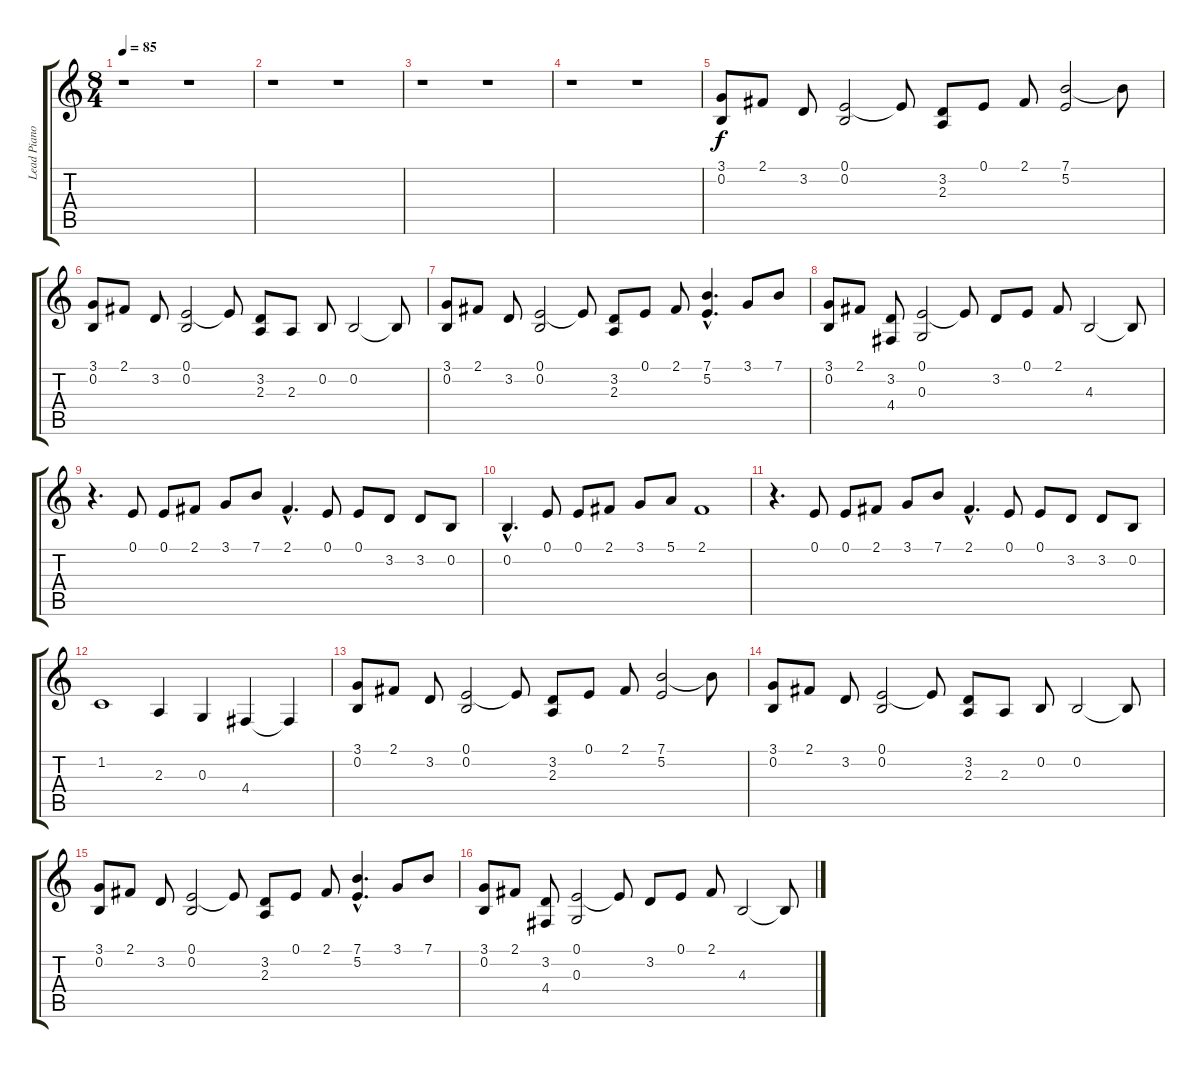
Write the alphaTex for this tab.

\track ("Lead Piano" "Lead Piano") {instrument acousticgrandpiano}
\staff {score tabs}
\tuning (E4 B3 G3 D3 A2 E2) {hide}
\ts (8 4)
\tempo 85
\clef g2
\ks c
r.1{dy f instrument acousticgrandpiano} r.1 |
r.1 r.1 |
r.1 r.1 |
r.1 r.1 |
(3.1 0.2).8 2.1.8 3.2.8 (0.1 0.2).2 0.1{t}.8 (3.2 2.3).8 0.1.8 2.1.8 (7.1 5.2).2 7.1{t}.8 |
(3.1 0.2).8 2.1.8 3.2.8 (0.1 0.2).2 0.1{t}.8 (3.2 2.3).8 2.3.8 0.2.8 0.2.2 0.2{t}.8 |
(3.1 0.2).8 2.1.8 3.2.8 (0.1 0.2).2 0.1{t}.8 (3.2 2.3).8 0.1.8 2.1.8 (7.1{hac} 5.2{hac}).4{d} 3.1.8 7.1.8 |
(3.1 0.2).8 2.1.8 (3.2 4.4).8 (0.1 0.3).2 0.1{t}.8 3.2.8 0.1.8 2.1.8 4.3.2 4.3{t}.8 |
r.4{d} 0.1.8 0.1.8 2.1.8 3.1.8 7.1.8 2.1{hac}.4{d} 0.1.8 0.1.8 3.2.8 3.2.8 0.2.8 |
0.2{hac}.4{d} 0.1.8 0.1.8 2.1.8 3.1.8 5.1.8 2.1.1 |
r.4{d} 0.1.8 0.1.8 2.1.8 3.1.8 7.1.8 2.1{hac}.4{d} 0.1.8 0.1.8 3.2.8 3.2.8 0.2.8 |
1.2.1 2.3.4 0.3.4 4.4.4 4.4{t}.4 |
(3.1 0.2).8 2.1.8 3.2.8 (0.1 0.2).2 0.1{t}.8 (3.2 2.3).8 0.1.8 2.1.8 (7.1 5.2).2 7.1{t}.8 |
(3.1 0.2).8 2.1.8 3.2.8 (0.1 0.2).2 0.1{t}.8 (3.2 2.3).8 2.3.8 0.2.8 0.2.2 0.2{t}.8 |
(3.1 0.2).8 2.1.8 3.2.8 (0.1 0.2).2 0.1{t}.8 (3.2 2.3).8 0.1.8 2.1.8 (7.1{hac} 5.2{hac}).4{d} 3.1.8 7.1.8 |
(3.1 0.2).8 2.1.8 (3.2 4.4).8 (0.1 0.3).2 0.1{t}.8 3.2.8 0.1.8 2.1.8 4.3.2 4.3{t}.8
